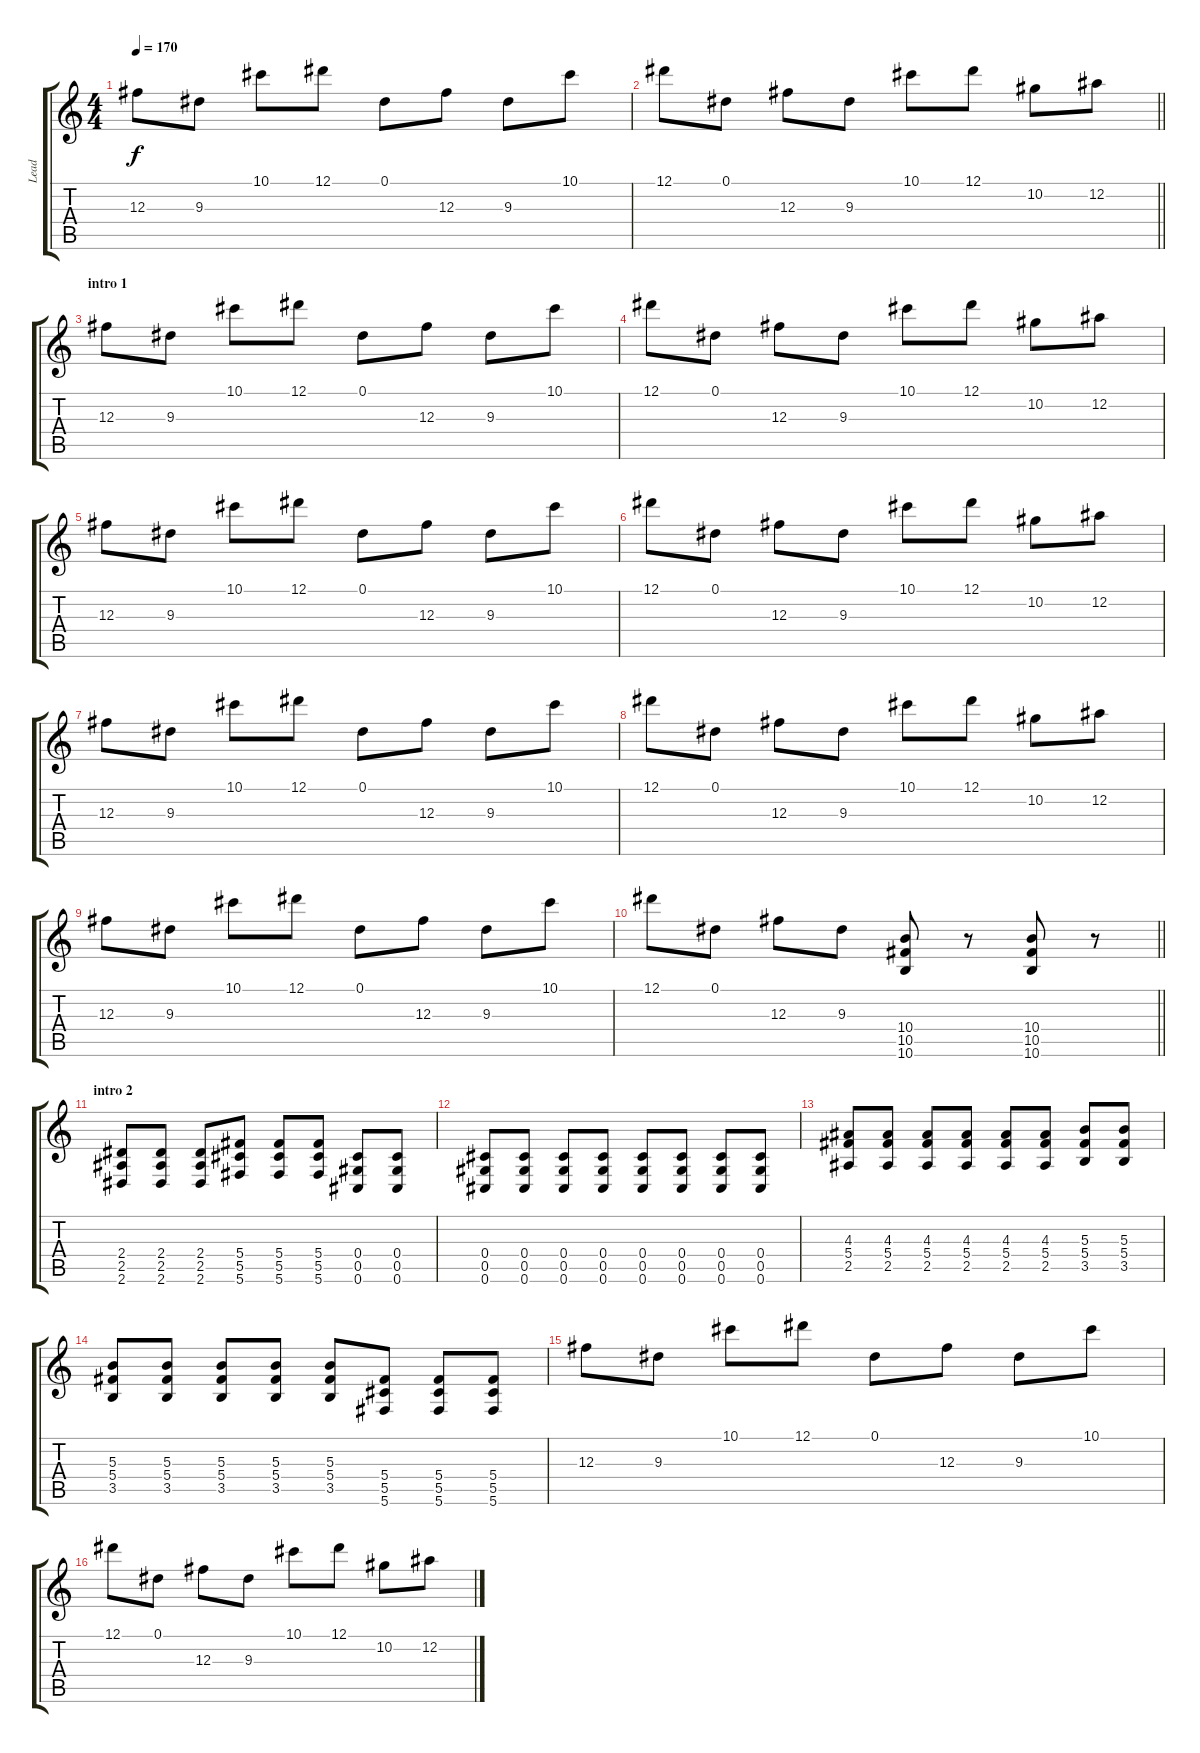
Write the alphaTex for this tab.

\track ("Lead" "Lead") {instrument distortionguitar}
\staff {score tabs}
\tuning (Eb4 Bb3 Gb3 Db3 Ab2 Db2) {hide}
\ts (4 4)
\tempo 170
\clef g2
\ks c
12.3.8{dy f instrument distortionguitar} 9.3.8 10.1.8 12.1.8 0.1.8 12.3.8 9.3.8 10.1.8 |
\barLineRight lightlight
12.1.8 0.1.8 12.3.8 9.3.8 10.1.8 12.1.8 10.2.8 12.2.8 |
\section ("" "intro 1")
12.3.8 9.3.8 10.1.8 12.1.8 0.1.8 12.3.8 9.3.8 10.1.8 |
12.1.8 0.1.8 12.3.8 9.3.8 10.1.8 12.1.8 10.2.8 12.2.8 |
12.3.8 9.3.8 10.1.8 12.1.8 0.1.8 12.3.8 9.3.8 10.1.8 |
12.1.8 0.1.8 12.3.8 9.3.8 10.1.8 12.1.8 10.2.8 12.2.8 |
12.3.8 9.3.8 10.1.8 12.1.8 0.1.8 12.3.8 9.3.8 10.1.8 |
12.1.8 0.1.8 12.3.8 9.3.8 10.1.8 12.1.8 10.2.8 12.2.8 |
12.3.8 9.3.8 10.1.8 12.1.8 0.1.8 12.3.8 9.3.8 10.1.8 |
\barLineRight lightlight
12.1.8 0.1.8 12.3.8 9.3.8 (10.4 10.5 10.6).8 r.8 (10.4 10.5 10.6).8 r.8 |
\section ("" "intro 2")
(2.4 2.5 2.6).8 (2.4 2.5 2.6).8 (2.4 2.5 2.6).8 (5.4 5.5 5.6).8 (5.4 5.5 5.6).8 (5.4 5.5 5.6).8 (0.4 0.5 0.6).8 (0.4 0.5 0.6).8 |
(0.4 0.5 0.6).8 (0.4 0.5 0.6).8 (0.4 0.5 0.6).8 (0.4 0.5 0.6).8 (0.4 0.5 0.6).8 (0.4 0.5 0.6).8 (0.4 0.5 0.6).8 (0.4 0.5 0.6).8 |
(4.3 5.4 2.5).8 (4.3 5.4 2.5).8 (4.3 5.4 2.5).8 (4.3 5.4 2.5).8 (4.3 5.4 2.5).8 (4.3 5.4 2.5).8 (5.3 5.4 3.5).8 (5.3 5.4 3.5).8 |
(5.3 5.4 3.5).8 (5.3 5.4 3.5).8 (5.3 5.4 3.5).8 (5.3 5.4 3.5).8 (5.3 5.4 3.5).8 (5.4 5.5 5.6).8 (5.4 5.5 5.6).8 (5.4 5.5 5.6).8 |
12.3.8 9.3.8 10.1.8 12.1.8 0.1.8 12.3.8 9.3.8 10.1.8 |
12.1.8 0.1.8 12.3.8 9.3.8 10.1.8 12.1.8 10.2.8 12.2.8
